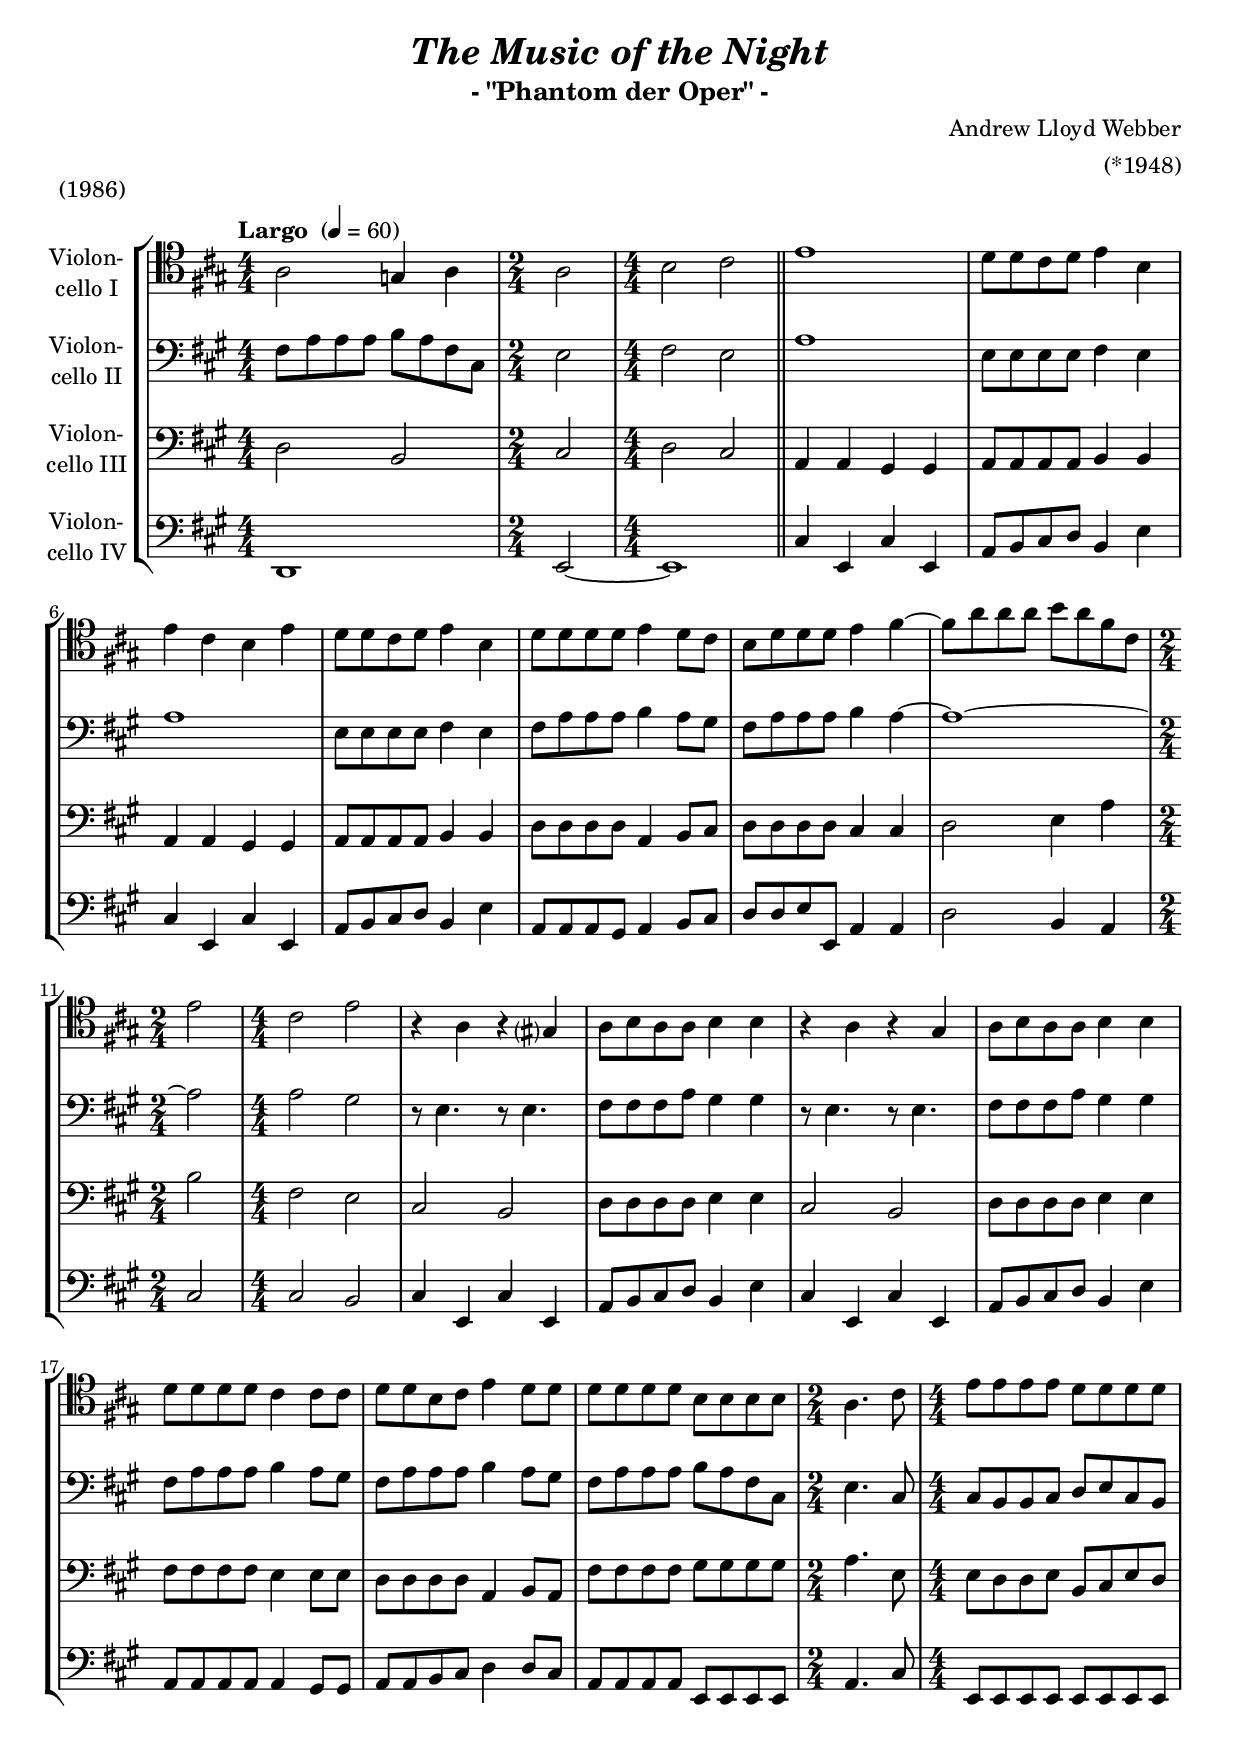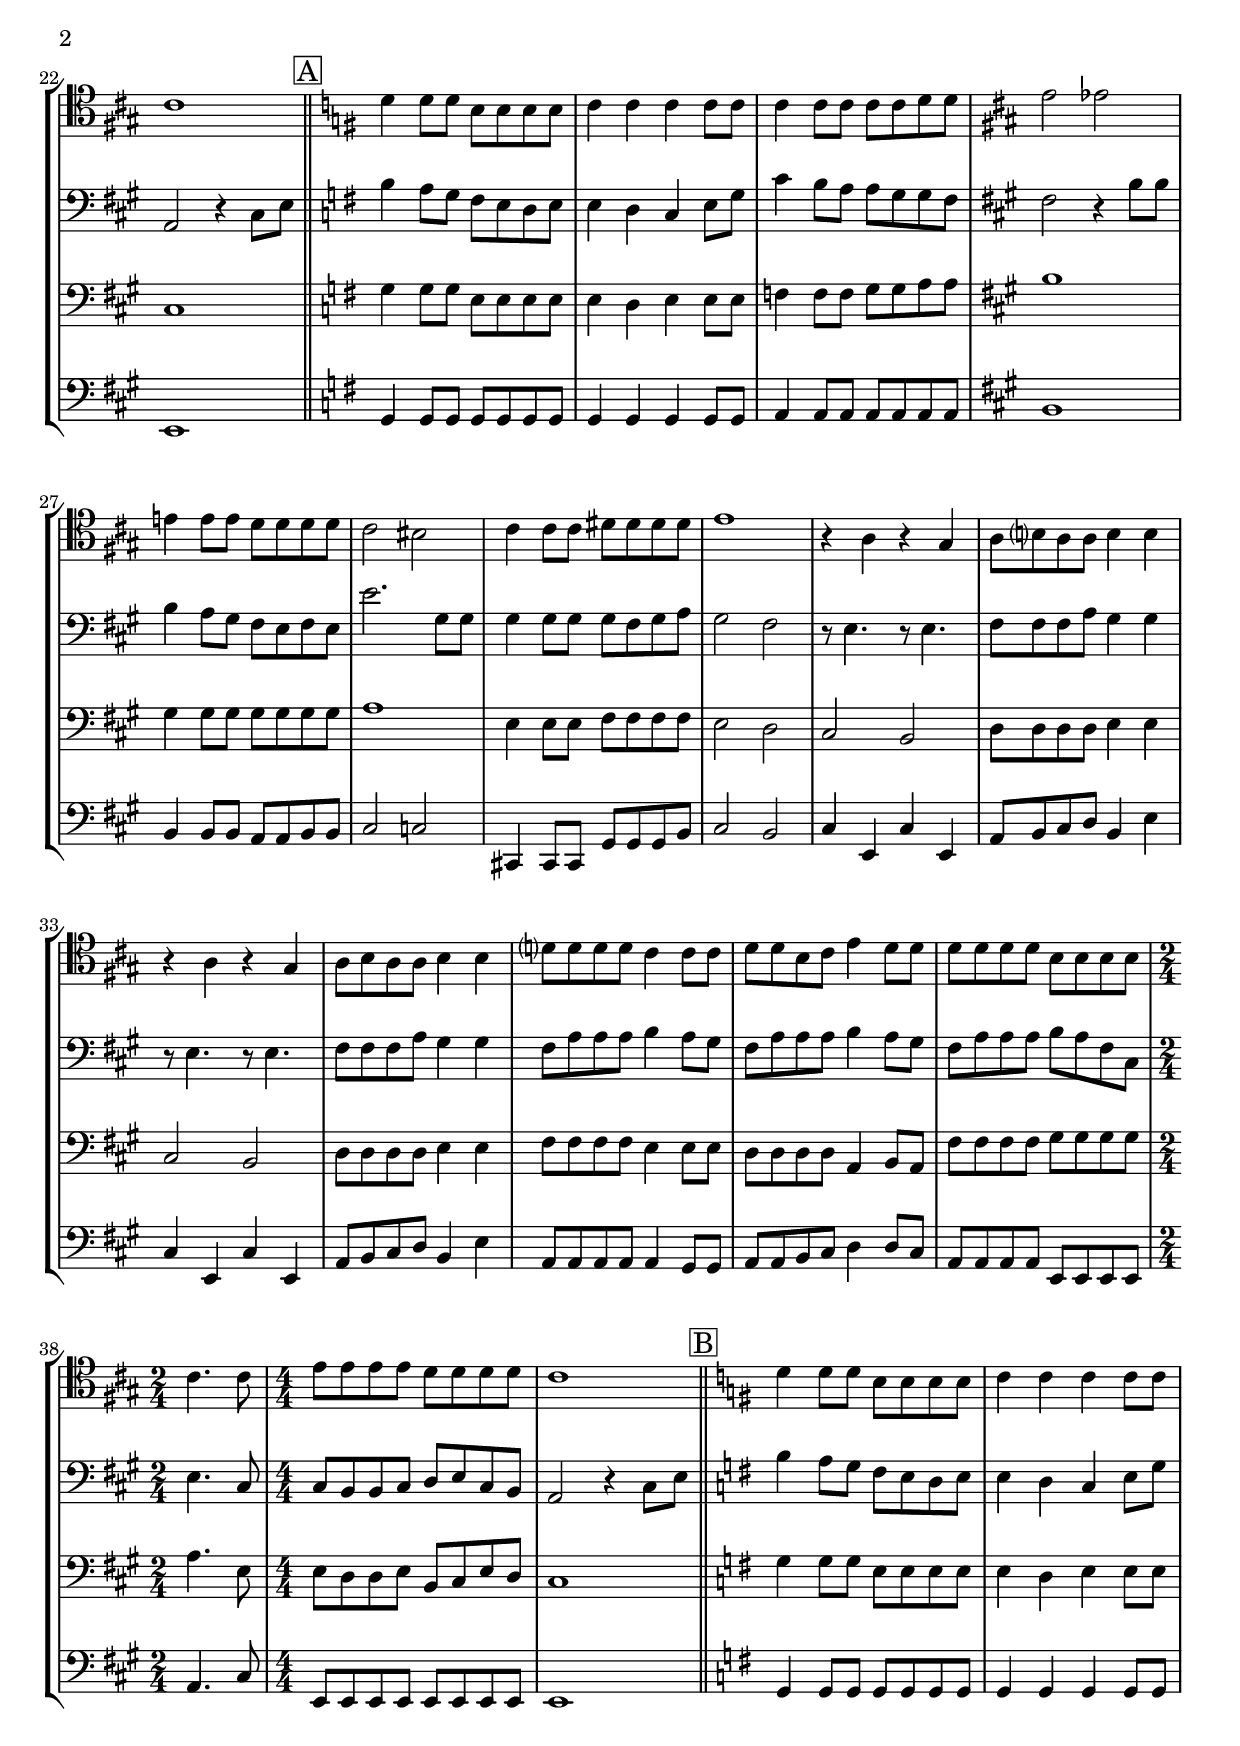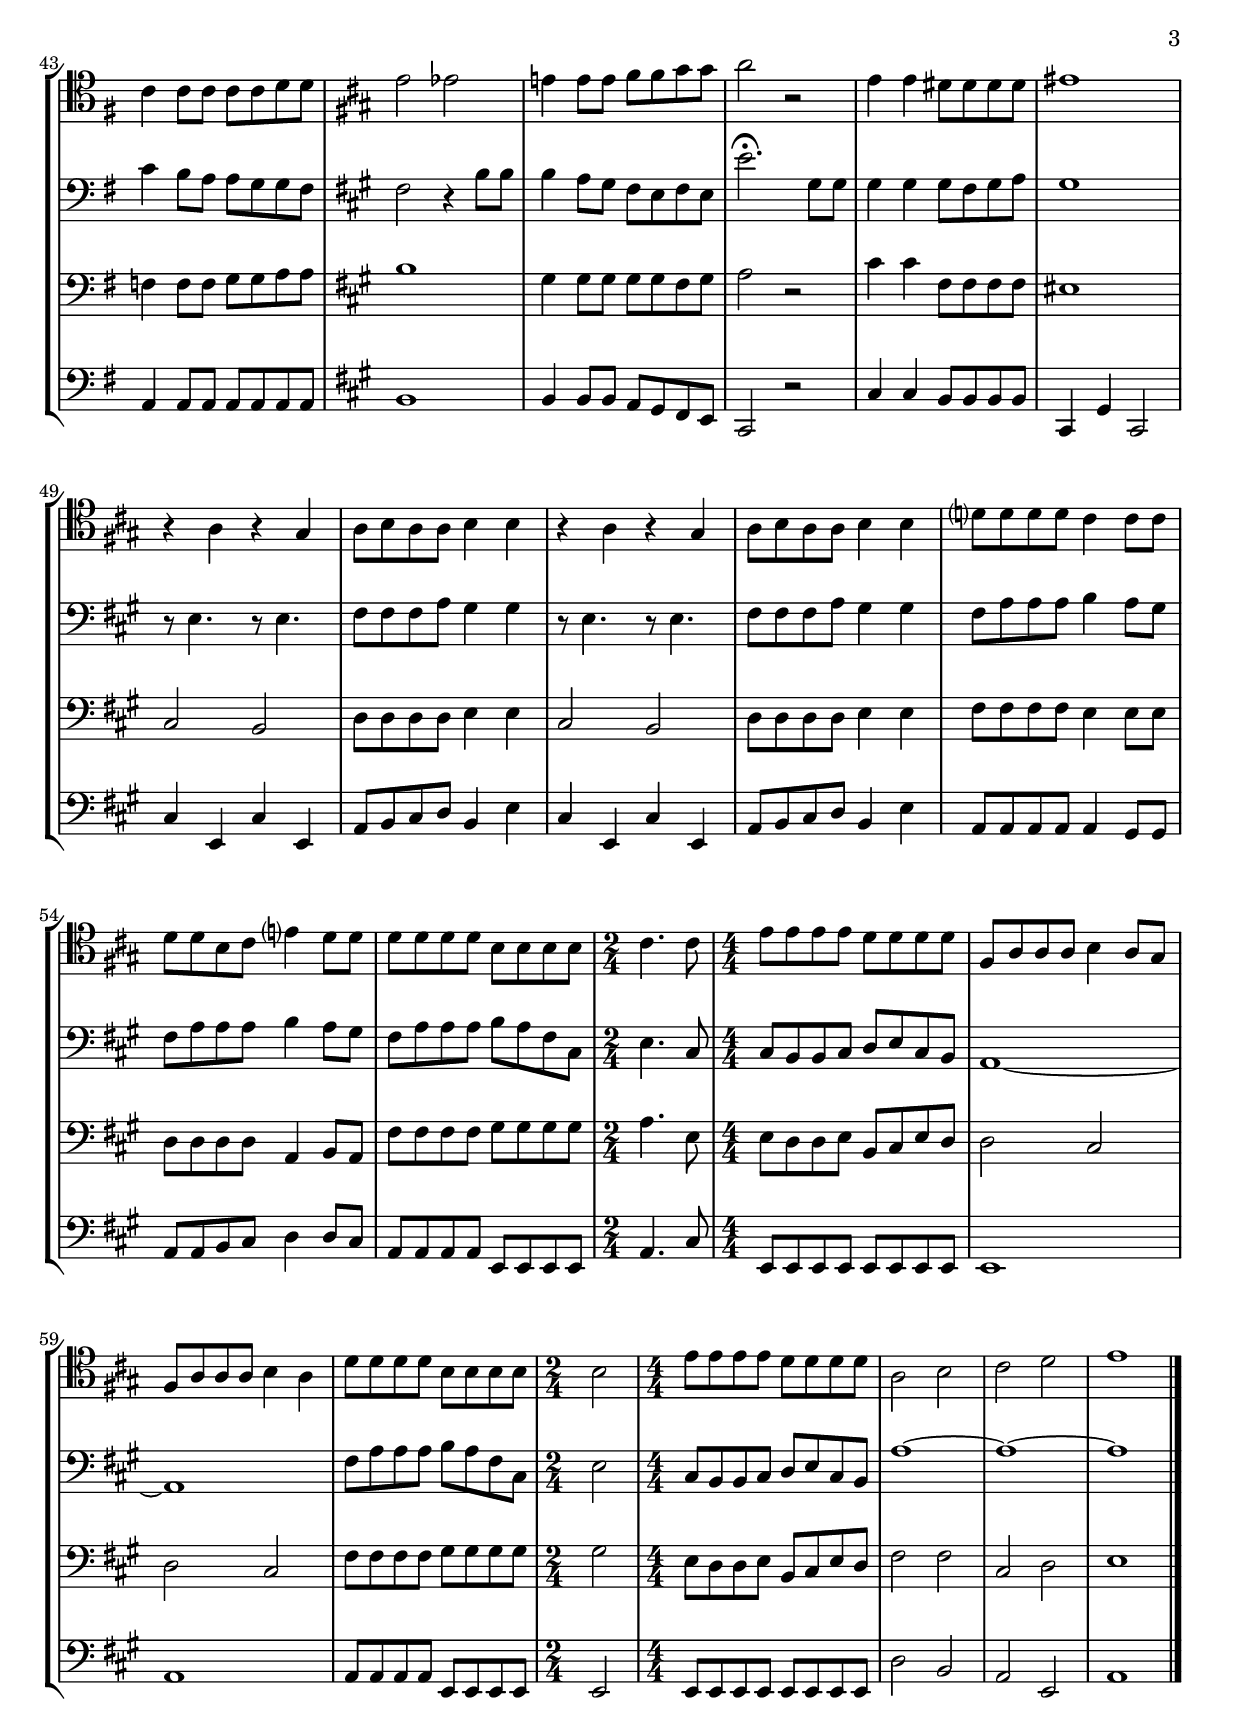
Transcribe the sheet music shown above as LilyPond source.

\version "2.18.2"
\include "deutsch.ly"
  
#(set-global-staff-size 20)

\header {
  title     = \markup \bold \italic "The Music of the Night"
  subtitle  = "- \"Phantom der Oper\" -"
  composer  = "Andrew Lloyd Webber"
  arranger  = "(*1948)"
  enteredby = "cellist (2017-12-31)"
  piece     = "(1986)"
}

voiceconsts = {
  \key a \major
  \time 4/4
  \clef "bass"
  \numericTimeSignature
  \compressFullBarRests
  % Set default beaming for all staves
% \set Timing.beamExceptions = #'()
% \set Timing.baseMoment     = #(ly:make-moment 1 4)
% \set Timing.beatStructure  = #'(1 1 1)
  \tempo "Largo " 4=60
}

micl = "clarinet"
mifl = "flute"
miob = "oboe"
mifh = "french horn"
mist = "string ensemble 1"
miba = "cello"

boxa = { \bar "||" \mark \markup \box "A" \key g \major }
boxb = { \bar "||" \mark \markup \box "B" \key g \major }

va = \relative c' {
  \voiceconsts
  \clef "tenor"

  a2 g4 a \time 2/4
  a2 \time 4/4
  h cis \bar "||"
  e1
  d8 d cis d e4 h
  e cis h e
  d8 d cis d e4 h

  d8 d d d e4 d8 cis
  h d d d e4 fis~
  fis8 a a a h a fis cis \time 2/4
  e2 \time 4/4
  cis e
  r4 a, r gis?

  a8 h a a h4 h
  r a r gis
  a8 h a a h4 h
  d8 d d d cis4 cis8 cis
  d d h cis e4 d8 d
  d d d d h h h h \time 2/4

  a4. cis8 \time 4/4
  e8 e e e d d d d
  cis1 \boxa
  d4 d8 d h h h h
  c4 c c c8 c
  c4 c8 c c c d d \key a \major
  e2 es

  e!4 e8 e d d d d
  cis2 his
  cis4 cis8 cis dis dis dis dis
  e1
  r4 a, r gis
  a8 h? a a h4 h
  r a r gis

  a8 h a a h4 h
  d?8 d d d cis4 cis8 cis
  d d h cis e4 d8 d
  d d d d h h h h \time 2/4
  cis4. cis8 \time 4/4
  e e e e d d d d

  cis1 \boxb
  d4 d8 d h h h h
  c4 c c c8 c
  c4 c8 c c c d d \key a \major
  e2 es
  e!4 e8 e fis fis gis gis
  a2 r

  e4 e dis8 dis dis dis
  eis1
  r4 a, r gis
  a8 h a a h4 h
  r a r gis
  a8 h a a h4 h
  d?8 d d d cis4 cis8 cis

  d d h cis e?4 d8 d
  d d d d h h h h \time 2/4
  cis4. cis8 \time 4/4
  e e e e d d d d
  fis, a a a h4 a8 gis
  fis a a a h4 a

  d8 d d d h h h h \time 2/4
  h2 \time 4/4
  e8 e e e d d d d
  a2 h
  cis d
  e1 \bar "|."
}

vb = \relative c {
  \voiceconsts

  fis8 a a a h a fis cis \time 2/4
  e2 \time 4/4
  fis e \bar "||"
  a1
  e8 e e e fis4 e
  a1

  e8 e e e fis4 e
  fis8 a a a h4 a8 gis
  fis a a a h4 a~
  a1~ \time 2/4
  a2 \time 4/4
  a gis
  r8 e4. r8 e4.
  fis8 fis fis a gis4 gis

  r8 e4. r8 e4.
  fis8 fis fis a gis4 gis
  fis8 a a a h4 a8 gis
  fis a a a h4 a8 gis
  fis a a a h a fis cis \time 2/4
  e4. cis8 \time 4/4

  cis h h cis d e cis h
  a2 r4 cis8 e \boxa
  h'4 a8 g fis e d e

  e4 d c e8 g
  c4 h8 a a g g fis \key a \major
  fis2 r4 h8 h

  h4 a8 gis fis e fis e
  e'2. gis,8 gis
  gis4 gis8 gis gis fis gis a
  gis2 fis
  r8 e4. r8 e4.

  fis8 fis fis a gis4 gis
  r8 e4. r8 e4.
  fis8 fis fis a gis4 gis
  fis8 a a a h4 a8 gis

  fis a a a h4 a8 gis
  fis a a a h a fis cis \time 2/4
  e4. cis8 \time 4/4

  cis h h cis d e cis h
  a2 r4 cis8 e \boxb
  h'4 a8 g fis e d e

  e4 d c e8 g
  c4 h8 a a g g fis \key a \major
  fis2 r4 h8 h

  h4 a8 gis fis e fis e
  e'2.\fermata gis,8 gis
  gis4 gis gis8 fis gis a
  gis1
  r8 e4. r8 e4.

  fis8 fis fis a gis4 gis
  r8 e4. r8 e4.
  fis8 fis fis a gis4 gis
  fis8 a a a h4 a8 gis

  fis a a a h4 a8 gis
  fis a a a h a fis cis \time 2/4
  e4. cis8 \time 4/4

  cis h h cis d e cis h
  a1~
  a
  fis'8 a a a h a fis cis \time 2/4
  e2 \time 4/4

  cis8 h h cis d e cis h
  a'1~
  a~
  a \bar "|."
}

vc = \relative c {
  \voiceconsts

  d2 h \time 2/4
  cis \time 4/4
  d cis \bar "||"
  a4 a gis gis
  a8 a a a h4 h
  a a gis gis
  a8 a a a h4 h
  d8 d d d a4 h8 cis

  d d d d cis4 cis
  d2 e4 a \time 2/4
  h2 \time 4/4
  fis e
  cis h
  d8 d d d e4 e
  cis2 h
  d8 d d d e4 e

  fis8 fis fis fis e4 e8 e
  d d d d a4 h8 a
  fis' fis fis fis gis gis gis gis \time 2/4
  a4. e8 \time 4/4
  e d d e h cis e d
  cis1 \boxa

  g'4 g8 g e e e e
  e4 d e e8 e
  f4 f8 f g g a a \key a \major
  h1
  gis4 gis8 gis gis gis gis gis
  a1
  e4 e8 e fis fis fis fis

  e2 d
  cis h
  d8 d d d e4 e
  cis2 h
  d8 d d d e4 e
  fis8 fis fis fis e4 e8 e
  d d d d a4 h8 a

  fis' fis fis fis gis gis gis gis \time 2/4
  a4. e8 \time 4/4
  e d d e h cis e d
  cis1 \boxb
  g'4 g8 g e e e e
  e4 d e e8 e

  f4 f8 f g g a a \key a \major
  h1
  gis4 gis8 gis gis gis fis gis
  a2 r
  cis4 cis fis,8 fis fis fis
  eis1
  cis2 h
  d8 d d d e4 e

  cis2 h d8 d d d e4 e
  fis8 fis fis fis e4 e8 e
  d d d d a4 h8 a
  fis' fis fis fis gis gis gis gis \time 2/4
  a4. e8 \time 4/4

  e d d e h cis e d
  d2 cis
  d cis
  fis8 fis fis fis gis gis gis gis \time 2/4
  gis2 \time 4/4
  e8 d d e h cis e d
  fis2 fis
  cis d
  e1 \bar "|."
}

vd = \relative c, {
  \voiceconsts

  d1 \time 2/4
  e2~ \time 4/4
  e1 \bar "||"
  cis'4 e, cis' e,
  a8 h cis d h4 e
  cis e, cis' e,

  a8 h cis d h4 e
  a,8 a a gis a4 h8 cis
  d d e e, a4 a
  d2 h4 a \time 2/4
  cis2 \time 4/4

  cis h
  cis4 e, cis' e,
  a8 h cis d h4 e
  cis e, cis' e,

  a8 h cis d h4 e
  a,8 a a a a4 gis8 gis
  a a h cis d4 d8 cis

  a a a a e e e e \time 2/4
  a4. cis8 \time 4/4
  e, e e e e e e e

  e1 \boxa
  g4 g8 g g g g g
  g4 g g g8 g
  a4 a8 a a a a a \key a \major
  h1
  h4 h8 h a a h h
  cis2 c

  cis,!4 cis8 cis gis' gis gis h
  cis2 h
  cis4 e, cis' e,
  a8 h cis d h4 e
  cis e, cis' e,

  a8 h cis d h4 e
  a,8 a a a a4 gis8 gis
  a a h cis d4 d8 cis
  a a a a e e e e \time 2/4
  a4. cis8 \time 4/4

  e, e e e e e e e
  e1 \boxb
  g4 g8 g g g g g
  g4 g g g8 g
  a4 a8 a a a a a \key a \major
  h1

  h4 h8 h a gis fis e
  cis2 r
  cis'4 cis h8 h h h
  cis,4 gis' cis,2
  cis'4 e, cis' e,
  a8 h cis d h4 e

  cis e, cis' e,
  a8 h cis d h4 e
  a,8 a a a a4 gis8 gis
  a a h cis d4 d8 cis

  a a a a e e e e \time 2/4
  a4. cis8 \time 4/4
  e,8 e e e e e e e
  e1
  a
  a8 a a a e e e e \time 2/4

  e2 \time 4/4
  e8 e e e e e e e
  d'2 h
  a e
  a1 \bar "|."
}


music = \new StaffGroup <<
      \new Staff {
	\set Staff.midiInstrument = \miba
	\set Staff.instrumentName = \markup \center-column { "Violon-" "cello I" }
	\transpose a a { \va }
      }

      \new Staff {
	\set Staff.midiInstrument = \miba
	\set Staff.instrumentName = \markup \center-column { "Violon-" "cello II" }
	\transpose a a { \vb }
      }

      \new Staff {
	\set Staff.midiInstrument = \miba
	\set Staff.instrumentName = \markup \center-column { "Violon-" "cello III" }
	\transpose a a { \vc }
      }

      \new Staff {
	\set Staff.midiInstrument = \miba
	\set Staff.instrumentName = \markup \center-column { "Violon-" "cello IV" }
	\transpose a a { \vd }
      }
>>

\book {
  \score {
    \music
    \layout {}
  }

  \score {
    \unfoldRepeats \music

    \midi {
      \context {
        \Score
      }
    }
  }
}
